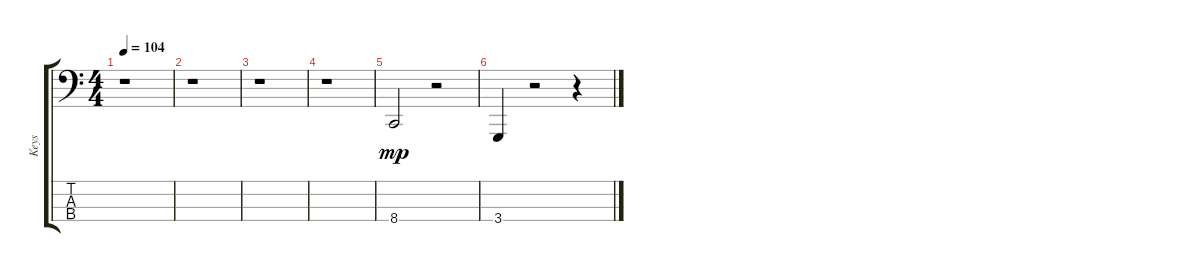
\track ("Keys" "Keys") {instrument electricpiano1}
\staff {score tabs}
\tuning (G2 D2 A1 E1) {hide}
\ts (4 4)
\tempo 104
\clef f4
\ks c
r.1{dy f} |
r.1 |
r.1 |
r.1 |
8.4.2{dy mp} r.2 |
3.4.4 r.2 r.4
